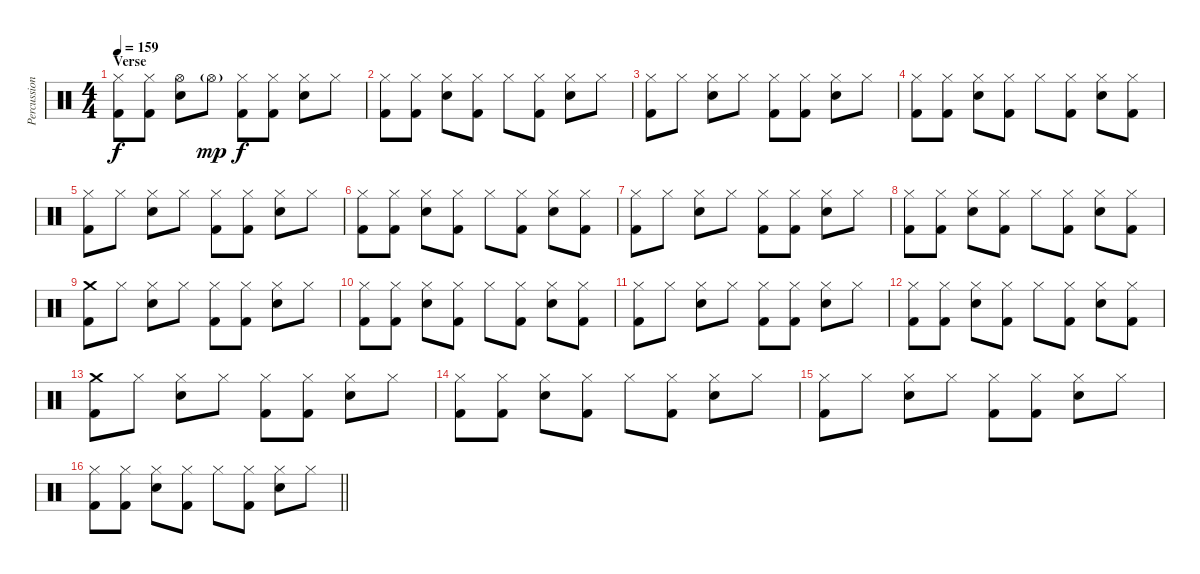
\track ("Percussion" "Percussion") {instrument percussion}
\staff {score}
\articulation defaults
\ts (4 4)
\section ("" "Verse")
\tempo 159
\clef neutral
\ks c
("Hi-Hat (closed)" "Kick (hit) 2").8{dy f} ("Hi-Hat (closed)" "Kick (hit) 2").8 ("Hi-Hat (open)" "Electric Snare (hit)").8 "Hi-Hat (open)"{g}.8{dy mp} ("Hi-Hat (closed)" "Kick (hit) 2").8{dy f} ("Hi-Hat (closed)" "Kick (hit) 2").8 ("Hi-Hat (closed)" "Electric Snare (hit)").8 "Hi-Hat (closed)".8 |
("Hi-Hat (closed)" "Kick (hit) 2").8 ("Hi-Hat (closed)" "Kick (hit) 2").8 ("Hi-Hat (closed)" "Electric Snare (hit)").8 ("Hi-Hat (closed)" "Kick (hit) 2").8 "Hi-Hat (closed)".8 ("Hi-Hat (closed)" "Kick (hit) 2").8 ("Hi-Hat (closed)" "Electric Snare (hit)").8 "Hi-Hat (closed)".8 |
("Hi-Hat (closed)" "Kick (hit) 2").8 "Hi-Hat (closed)".8 ("Hi-Hat (closed)" "Electric Snare (hit)").8 "Hi-Hat (closed)".8 ("Hi-Hat (closed)" "Kick (hit) 2").8 ("Hi-Hat (closed)" "Kick (hit) 2").8 ("Hi-Hat (closed)" "Electric Snare (hit)").8 "Hi-Hat (closed)".8 |
("Hi-Hat (closed)" "Kick (hit) 2").8 ("Hi-Hat (closed)" "Kick (hit) 2").8 ("Hi-Hat (closed)" "Electric Snare (hit)").8 ("Hi-Hat (closed)" "Kick (hit) 2").8 "Hi-Hat (closed)".8 ("Hi-Hat (closed)" "Kick (hit) 2").8 ("Hi-Hat (closed)" "Electric Snare (hit)").8 ("Hi-Hat (closed)" "Kick (hit) 2").8 |
("Hi-Hat (closed)" "Kick (hit) 2").8 "Hi-Hat (closed)".8 ("Hi-Hat (closed)" "Electric Snare (hit)").8 "Hi-Hat (closed)".8 ("Hi-Hat (closed)" "Kick (hit) 2").8 ("Hi-Hat (closed)" "Kick (hit) 2").8 ("Hi-Hat (closed)" "Electric Snare (hit)").8 "Hi-Hat (closed)".8 |
("Hi-Hat (closed)" "Kick (hit) 2").8 ("Hi-Hat (closed)" "Kick (hit) 2").8 ("Hi-Hat (closed)" "Electric Snare (hit)").8 ("Hi-Hat (closed)" "Kick (hit) 2").8 "Hi-Hat (closed)".8 ("Hi-Hat (closed)" "Kick (hit) 2").8 ("Hi-Hat (closed)" "Electric Snare (hit)").8 ("Hi-Hat (closed)" "Kick (hit) 2").8 |
("Hi-Hat (closed)" "Kick (hit) 2").8 "Hi-Hat (closed)".8 ("Hi-Hat (closed)" "Electric Snare (hit)").8 "Hi-Hat (closed)".8 ("Hi-Hat (closed)" "Kick (hit) 2").8 ("Hi-Hat (closed)" "Kick (hit) 2").8 ("Hi-Hat (closed)" "Electric Snare (hit)").8 "Hi-Hat (closed)".8 |
("Hi-Hat (closed)" "Kick (hit) 2").8 ("Hi-Hat (closed)" "Kick (hit) 2").8 ("Hi-Hat (closed)" "Electric Snare (hit)").8 ("Hi-Hat (closed)" "Kick (hit) 2").8 "Hi-Hat (closed)".8 ("Hi-Hat (closed)" "Kick (hit) 2").8 ("Hi-Hat (closed)" "Electric Snare (hit)").8 ("Hi-Hat (closed)" "Kick (hit) 2").8 |
("Crash medium (hit)" "Kick (hit) 2").8 "Hi-Hat (closed)".8 ("Hi-Hat (closed)" "Electric Snare (hit)").8 "Hi-Hat (closed)".8 ("Hi-Hat (closed)" "Kick (hit) 2").8 ("Hi-Hat (closed)" "Kick (hit) 2").8 ("Hi-Hat (closed)" "Electric Snare (hit)").8 "Hi-Hat (closed)".8 |
("Hi-Hat (closed)" "Kick (hit) 2").8 ("Hi-Hat (closed)" "Kick (hit) 2").8 ("Hi-Hat (closed)" "Electric Snare (hit)").8 ("Hi-Hat (closed)" "Kick (hit) 2").8 "Hi-Hat (closed)".8 ("Hi-Hat (closed)" "Kick (hit) 2").8 ("Hi-Hat (closed)" "Electric Snare (hit)").8 ("Hi-Hat (closed)" "Kick (hit) 2").8 |
("Hi-Hat (closed)" "Kick (hit) 2").8 "Hi-Hat (closed)".8 ("Hi-Hat (closed)" "Electric Snare (hit)").8 "Hi-Hat (closed)".8 ("Hi-Hat (closed)" "Kick (hit) 2").8 ("Hi-Hat (closed)" "Kick (hit) 2").8 ("Hi-Hat (closed)" "Electric Snare (hit)").8 "Hi-Hat (closed)".8 |
("Hi-Hat (closed)" "Kick (hit) 2").8 ("Hi-Hat (closed)" "Kick (hit) 2").8 ("Hi-Hat (closed)" "Electric Snare (hit)").8 ("Hi-Hat (closed)" "Kick (hit) 2").8 "Hi-Hat (closed)".8 ("Hi-Hat (closed)" "Kick (hit) 2").8 ("Hi-Hat (closed)" "Electric Snare (hit)").8 ("Hi-Hat (closed)" "Kick (hit) 2").8 |
("Crash medium (hit)" "Kick (hit) 2").8 "Hi-Hat (closed)".8 ("Hi-Hat (closed)" "Electric Snare (hit)").8 "Hi-Hat (closed)".8 ("Hi-Hat (closed)" "Kick (hit) 2").8 ("Hi-Hat (closed)" "Kick (hit) 2").8 ("Hi-Hat (closed)" "Electric Snare (hit)").8 "Hi-Hat (closed)".8 |
("Hi-Hat (closed)" "Kick (hit) 2").8 ("Hi-Hat (closed)" "Kick (hit) 2").8 ("Hi-Hat (closed)" "Electric Snare (hit)").8 ("Hi-Hat (closed)" "Kick (hit) 2").8 "Hi-Hat (closed)".8 ("Hi-Hat (closed)" "Kick (hit) 2").8 ("Hi-Hat (closed)" "Electric Snare (hit)").8 "Hi-Hat (closed)".8 |
("Hi-Hat (closed)" "Kick (hit) 2").8 "Hi-Hat (closed)".8 ("Hi-Hat (closed)" "Electric Snare (hit)").8 "Hi-Hat (closed)".8 ("Hi-Hat (closed)" "Kick (hit) 2").8 ("Hi-Hat (closed)" "Kick (hit) 2").8 ("Hi-Hat (closed)" "Electric Snare (hit)").8 "Hi-Hat (closed)".8 |
\barLineRight lightlight
("Hi-Hat (closed)" "Kick (hit) 2").8 ("Hi-Hat (closed)" "Kick (hit) 2").8 ("Hi-Hat (closed)" "Electric Snare (hit)").8 ("Hi-Hat (closed)" "Kick (hit) 2").8 "Hi-Hat (closed)".8 ("Hi-Hat (closed)" "Kick (hit) 2").8 ("Hi-Hat (closed)" "Electric Snare (hit)").8 "Hi-Hat (closed)".8
